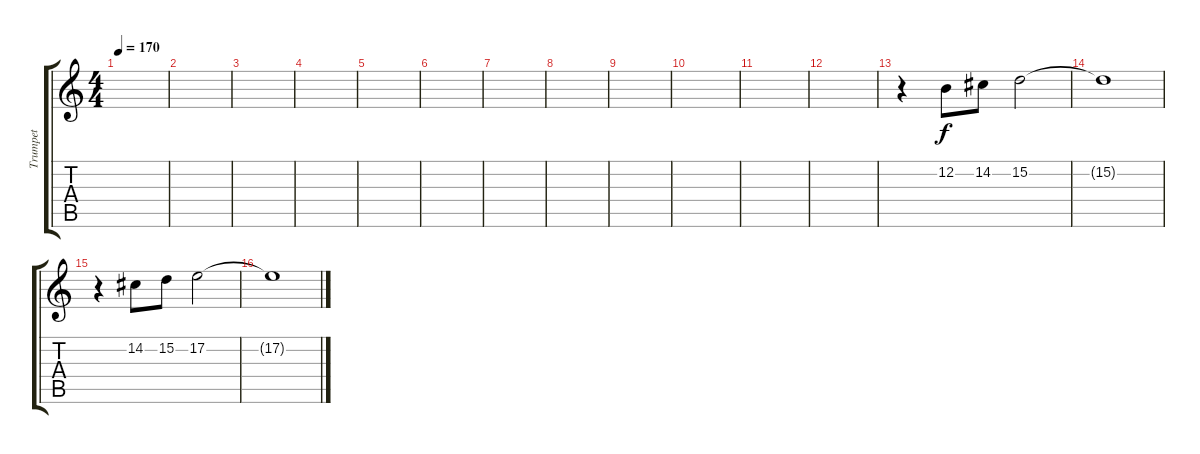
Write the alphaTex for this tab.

\track ("Trumpet" "Trumpet") {instrument trumpet}
\staff {score tabs}
\tuning (E4 B3 G3 D3 A2 E2) {hide}
\ts (4 4)
\tempo 170
\clef g2
\ks c
|
|
|
|
|
|
|
|
|
|
|
|
r.4 12.2.8 14.2.8 15.2.2 |
15.2{t}.1 |
r.4 14.2.8 15.2.8 17.2.2 |
17.2{t}.1
